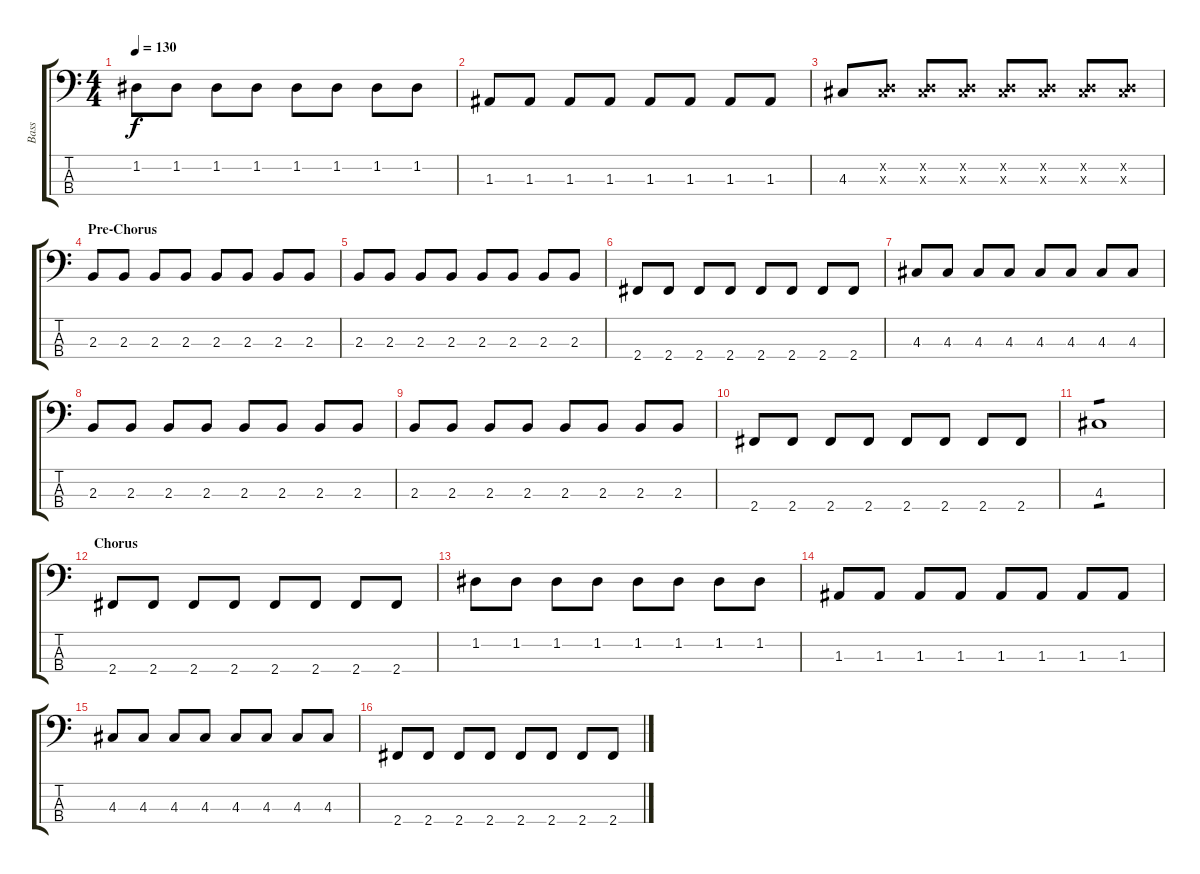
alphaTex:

\track ("Bass" "Bass") {instrument electricbassfinger}
\staff {score tabs}
\tuning (G2 D2 A1 E1) {hide}
\ts (4 4)
\tempo 130
\clef f4
\ks c
1.2.8{dy f} 1.2.8 1.2.8 1.2.8 1.2.8 1.2.8 1.2.8 1.2.8 |
1.3.8 1.3.8 1.3.8 1.3.8 1.3.8 1.3.8 1.3.8 1.3.8 |
4.3.8 (0.2{x} 4.3{x}).8 (0.2{x} 4.3{x}).8 (0.2{x} 4.3{x}).8 (0.2{x} 4.3{x}).8 (0.2{x} 4.3{x}).8 (0.2{x} 4.3{x}).8 (0.2{x} 4.3{x}).8 |
\section ("" "Pre-Chorus")
2.3.8{volume 16} 2.3.8 2.3.8 2.3.8 2.3.8 2.3.8 2.3.8 2.3.8 |
2.3.8 2.3.8 2.3.8 2.3.8 2.3.8 2.3.8 2.3.8 2.3.8 |
2.4.8 2.4.8 2.4.8 2.4.8 2.4.8 2.4.8 2.4.8 2.4.8 |
4.3.8 4.3.8 4.3.8 4.3.8 4.3.8 4.3.8 4.3.8 4.3.8 |
2.3.8 2.3.8 2.3.8 2.3.8 2.3.8 2.3.8 2.3.8 2.3.8 |
2.3.8 2.3.8 2.3.8 2.3.8 2.3.8 2.3.8 2.3.8 2.3.8 |
2.4.8 2.4.8 2.4.8 2.4.8 2.4.8 2.4.8 2.4.8 2.4.8 |
4.3.1{tp 1} |
\section ("" "Chorus")
2.4.8 2.4.8 2.4.8 2.4.8 2.4.8 2.4.8 2.4.8 2.4.8 |
1.2.8 1.2.8 1.2.8 1.2.8 1.2.8 1.2.8 1.2.8 1.2.8 |
1.3.8 1.3.8 1.3.8 1.3.8 1.3.8 1.3.8 1.3.8 1.3.8 |
4.3.8 4.3.8 4.3.8 4.3.8 4.3.8 4.3.8 4.3.8 4.3.8 |
2.4.8 2.4.8 2.4.8 2.4.8 2.4.8 2.4.8 2.4.8 2.4.8
